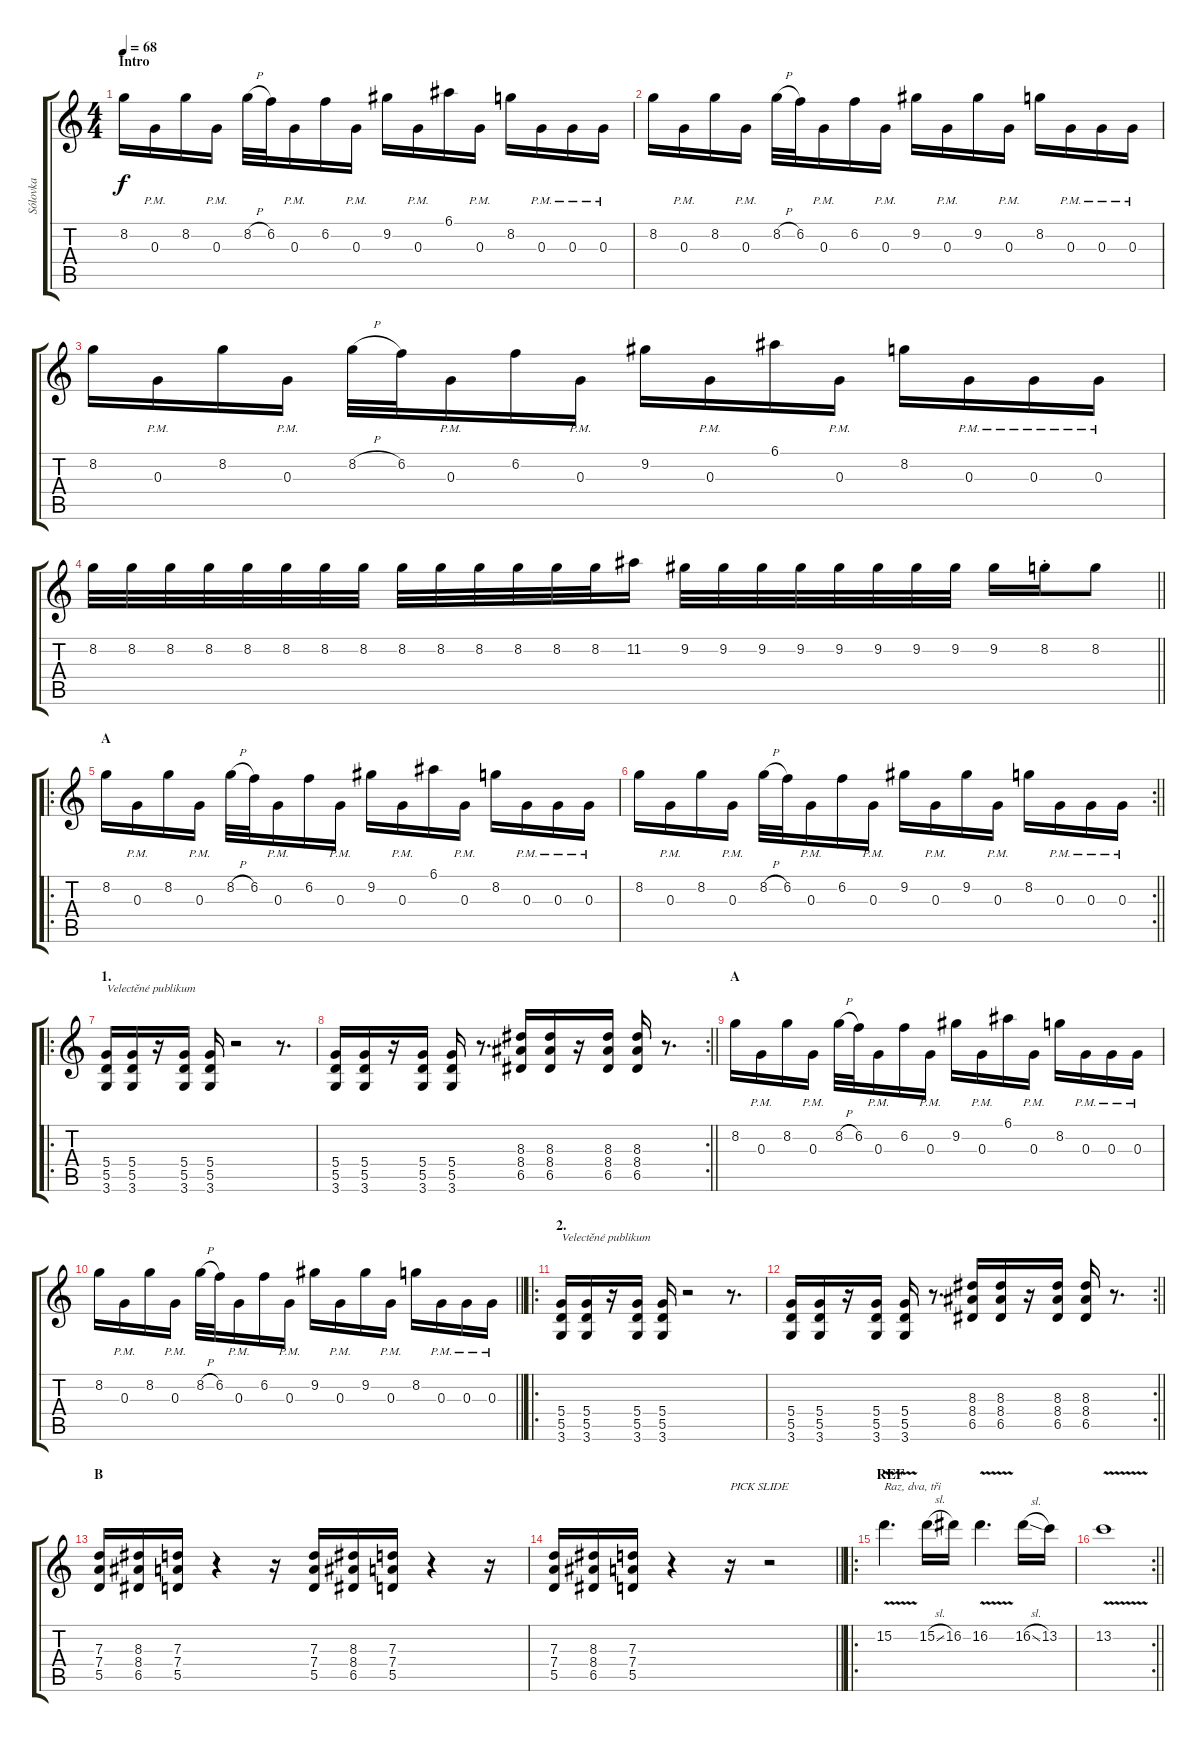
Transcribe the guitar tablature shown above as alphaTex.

\track ("Sólovka" "Sólovka") {instrument overdrivenguitar}
\staff {score tabs}
\tuning (E4 B3 G3 D3 A2 E2) {hide}
\ts (4 4)
\section ("" "Intro")
\tempo 68
\clef g2
\ks c
8.2.16{dy f instrument overdrivenguitar} 0.3{pm}.16 8.2.16 0.3{pm}.16 8.2{h}.32 6.2.32 0.3{pm}.16 6.2.16 0.3{pm}.16 9.2.16 0.3{pm}.16 6.1.16 0.3{pm}.16 8.2.16 0.3{pm}.16 0.3{pm}.16 0.3{pm}.16 |
8.2.16 0.3{pm}.16 8.2.16 0.3{pm}.16 8.2{h}.32 6.2.32 0.3{pm}.16 6.2.16 0.3{pm}.16 9.2.16 0.3{pm}.16 9.2.16 0.3{pm}.16 8.2.16 0.3{pm}.16 0.3{pm}.16 0.3{pm}.16 |
8.2.16 0.3{pm}.16 8.2.16 0.3{pm}.16 8.2{h}.32 6.2.32 0.3{pm}.16 6.2.16 0.3{pm}.16 9.2.16 0.3{pm}.16 6.1.16 0.3{pm}.16 8.2.16 0.3{pm}.16 0.3{pm}.16 0.3{pm}.16 |
\barLineRight lightlight
8.2.32 8.2.32 8.2.32 8.2.32 8.2.32 8.2.32 8.2.32 8.2.32 8.2.32 8.2.32 8.2.32 8.2.32 8.2.32 8.2.32 11.2.16 9.2.32 9.2.32 9.2.32 9.2.32 9.2.32 9.2.32 9.2.32 9.2.32 9.2.16 8.2{st}.16 8.2.8 |
\ro
\section ("" "A")
8.2.16 0.3{pm}.16 8.2.16 0.3{pm}.16 8.2{h}.32 6.2.32 0.3{pm}.16 6.2.16 0.3{pm}.16 9.2.16 0.3{pm}.16 6.1.16 0.3{pm}.16 8.2.16 0.3{pm}.16 0.3{pm}.16 0.3{pm}.16 |
\rc 2
\barLineRight lightlight
8.2.16 0.3{pm}.16 8.2.16 0.3{pm}.16 8.2{h}.32 6.2.32 0.3{pm}.16 6.2.16 0.3{pm}.16 9.2.16 0.3{pm}.16 9.2.16 0.3{pm}.16 8.2.16 0.3{pm}.16 0.3{pm}.16 0.3{pm}.16 |
\ro
\section ("" "1.")
(5.4 5.5 3.6).16{txt "Velectěné publikum"} (5.4 5.5 3.6).16 r.16 (5.4 5.5 3.6).16 (5.4 5.5 3.6).16 r.2 r.8{d} |
\rc 2
\barLineRight lightlight
(5.4 5.5 3.6).16 (5.4 5.5 3.6).16 r.16 (5.4 5.5 3.6).16 (5.4 5.5 3.6).16 r.8{d} (8.3 8.4 6.5).16 (8.3 8.4 6.5).16 r.16 (8.3 8.4 6.5).16 (8.3 8.4 6.5).16 r.8{d} |
\section ("" "A")
8.2.16 0.3{pm}.16 8.2.16 0.3{pm}.16 8.2{h}.32 6.2.32 0.3{pm}.16 6.2.16 0.3{pm}.16 9.2.16 0.3{pm}.16 6.1.16 0.3{pm}.16 8.2.16 0.3{pm}.16 0.3{pm}.16 0.3{pm}.16 |
\barLineRight lightlight
8.2.16 0.3{pm}.16 8.2.16 0.3{pm}.16 8.2{h}.32 6.2.32 0.3{pm}.16 6.2.16 0.3{pm}.16 9.2.16 0.3{pm}.16 9.2.16 0.3{pm}.16 8.2.16 0.3{pm}.16 0.3{pm}.16 0.3{pm}.16 |
\ro
\section ("" "2.")
(5.4 5.5 3.6).16{txt "Velectěné publikum"} (5.4 5.5 3.6).16 r.16 (5.4 5.5 3.6).16 (5.4 5.5 3.6).16 r.2 r.8{d} |
\rc 2
\barLineRight lightlight
(5.4 5.5 3.6).16 (5.4 5.5 3.6).16 r.16 (5.4 5.5 3.6).16 (5.4 5.5 3.6).16 r.8{d} (8.3 8.4 6.5).16 (8.3 8.4 6.5).16 r.16 (8.3 8.4 6.5).16 (8.3 8.4 6.5).16 r.8{d} |
\section ("" "B")
(7.3 7.4 5.5).16 (8.3 8.4 6.5).16 (7.3 7.4 5.5).16 r.4 r.16 (7.3 7.4 5.5).16 (8.3 8.4 6.5).16 (7.3 7.4 5.5).16 r.4 r.16 |
\barLineRight lightlight
(7.3 7.4 5.5).16 (8.3 8.4 6.5).16 (7.3 7.4 5.5).16 r.4 r.16{txt "PICK SLIDE"} r.2 |
\ro
\section ("" "REF")
15.2{v}.4{d txt "Raz, dva, tři"} 15.2{sl}.16 16.2.16 16.2{v}.4{d} 16.2{sl}.16 13.2.16 |
\rc 2
\barLineRight lightlight
13.2{v}.1
